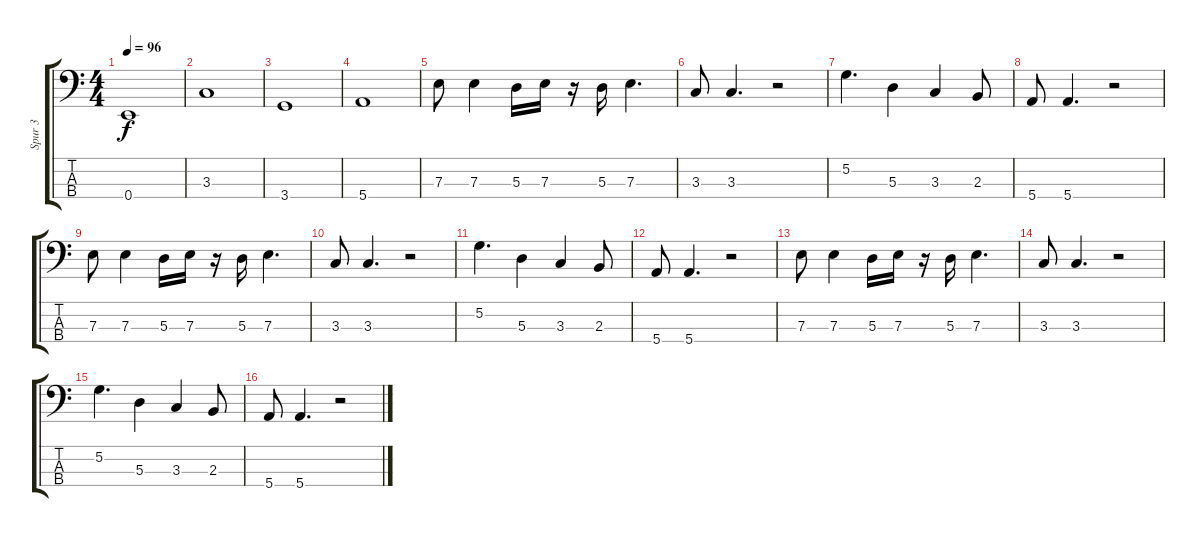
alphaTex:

\track ("Spur 3" "Spur 3") {instrument electricbassfinger}
\staff {score tabs}
\tuning (G2 D2 A1 E1) {hide}
\ts (4 4)
\tempo 96
\clef f4
\ks c
0.4.1{dy f} |
3.3.1 |
3.4.1 |
5.4.1 |
7.3.8 7.3.4 5.3.16 7.3.16 r.16 5.3.16 7.3.4{d} |
3.3.8 3.3.4{d} r.2 |
5.2.4{d} 5.3.4 3.3.4 2.3.8 |
5.4.8 5.4.4{d} r.2 |
7.3.8 7.3.4 5.3.16 7.3.16 r.16 5.3.16 7.3.4{d} |
3.3.8 3.3.4{d} r.2 |
5.2.4{d} 5.3.4 3.3.4 2.3.8 |
5.4.8 5.4.4{d} r.2 |
7.3.8 7.3.4 5.3.16 7.3.16 r.16 5.3.16 7.3.4{d} |
3.3.8 3.3.4{d} r.2 |
5.2.4{d} 5.3.4 3.3.4 2.3.8 |
5.4.8 5.4.4{d} r.2
